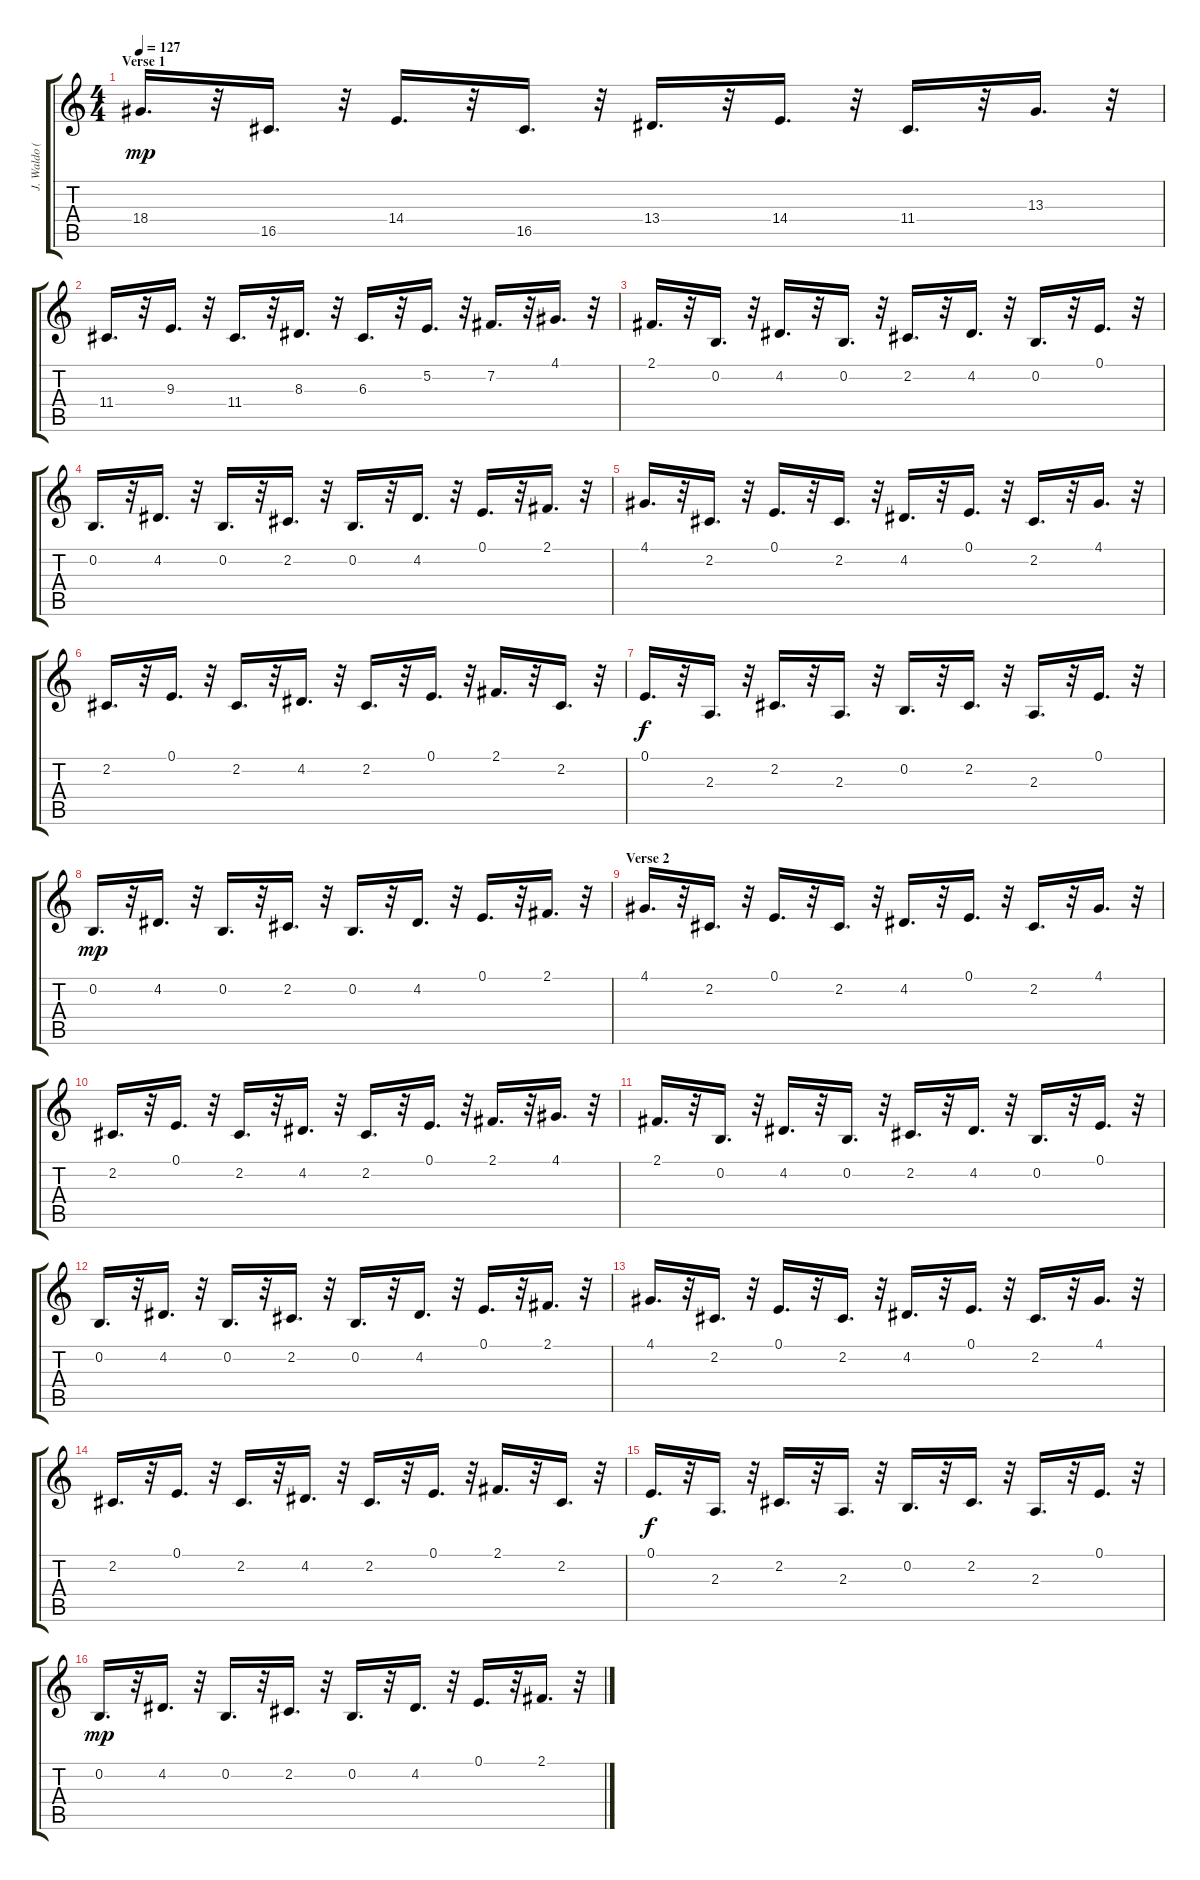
\track ("J. Waldo (Left)" "J. Waldo (") {instrument reedorgan}
\staff {score tabs}
\tuning (E4 B3 G3 D3 A2 E2) {hide}
\ts (4 4)
\section ("" "Verse 1")
\tempo 127
\clef g2
\ks c
18.4.16{d dy mp volume 8} r.32 16.5.16{d} r.32 14.4.16{d} r.32 16.5.16{d} r.32 13.4.16{d} r.32 14.4.16{d} r.32 11.4.16{d} r.32 13.3.16{d} r.32 |
11.4.16{d} r.32 9.3.16{d} r.32 11.4.16{d} r.32 8.3.16{d} r.32 6.3.16{d} r.32 5.2.16{d} r.32 7.2.16{d} r.32 4.1.16{d} r.32 |
2.1.16{d} r.32 0.2.16{d} r.32 4.2.16{d} r.32 0.2.16{d} r.32 2.2.16{d} r.32 4.2.16{d} r.32 0.2.16{d} r.32 0.1.16{d} r.32 |
0.2.16{d} r.32 4.2.16{d} r.32 0.2.16{d} r.32 2.2.16{d} r.32 0.2.16{d} r.32 4.2.16{d} r.32 0.1.16{d} r.32 2.1.16{d} r.32 |
4.1.16{d} r.32 2.2.16{d} r.32 0.1.16{d} r.32 2.2.16{d} r.32 4.2.16{d} r.32 0.1.16{d} r.32 2.2.16{d} r.32 4.1.16{d} r.32 |
2.2.16{d} r.32 0.1.16{d} r.32 2.2.16{d} r.32 4.2.16{d} r.32 2.2.16{d} r.32 0.1.16{d} r.32 2.1.16{d} r.32 2.2.16{d} r.32 |
0.1.16{d dy f} r.32 2.3.16{d} r.32 2.2.16{d} r.32 2.3.16{d} r.32 0.2.16{d} r.32 2.2.16{d} r.32 2.3.16{d} r.32 0.1.16{d} r.32 |
0.2.16{d dy mp} r.32 4.2.16{d} r.32 0.2.16{d} r.32 2.2.16{d} r.32 0.2.16{d} r.32 4.2.16{d} r.32 0.1.16{d} r.32 2.1.16{d} r.32 |
\section ("" "Verse 2")
4.1.16{d} r.32 2.2.16{d} r.32 0.1.16{d} r.32 2.2.16{d} r.32 4.2.16{d} r.32 0.1.16{d} r.32 2.2.16{d} r.32 4.1.16{d} r.32 |
2.2.16{d} r.32 0.1.16{d} r.32 2.2.16{d} r.32 4.2.16{d} r.32 2.2.16{d} r.32 0.1.16{d} r.32 2.1.16{d} r.32 4.1.16{d} r.32 |
2.1.16{d} r.32 0.2.16{d} r.32 4.2.16{d} r.32 0.2.16{d} r.32 2.2.16{d} r.32 4.2.16{d} r.32 0.2.16{d} r.32 0.1.16{d} r.32 |
0.2.16{d} r.32 4.2.16{d} r.32 0.2.16{d} r.32 2.2.16{d} r.32 0.2.16{d} r.32 4.2.16{d} r.32 0.1.16{d} r.32 2.1.16{d} r.32 |
4.1.16{d} r.32 2.2.16{d} r.32 0.1.16{d} r.32 2.2.16{d} r.32 4.2.16{d} r.32 0.1.16{d} r.32 2.2.16{d} r.32 4.1.16{d} r.32 |
2.2.16{d} r.32 0.1.16{d} r.32 2.2.16{d} r.32 4.2.16{d} r.32 2.2.16{d} r.32 0.1.16{d} r.32 2.1.16{d} r.32 2.2.16{d} r.32 |
0.1.16{d dy f} r.32 2.3.16{d} r.32 2.2.16{d} r.32 2.3.16{d} r.32 0.2.16{d} r.32 2.2.16{d} r.32 2.3.16{d} r.32 0.1.16{d} r.32 |
0.2.16{d dy mp} r.32 4.2.16{d} r.32 0.2.16{d} r.32 2.2.16{d} r.32 0.2.16{d} r.32 4.2.16{d} r.32 0.1.16{d} r.32 2.1.16{d} r.32
